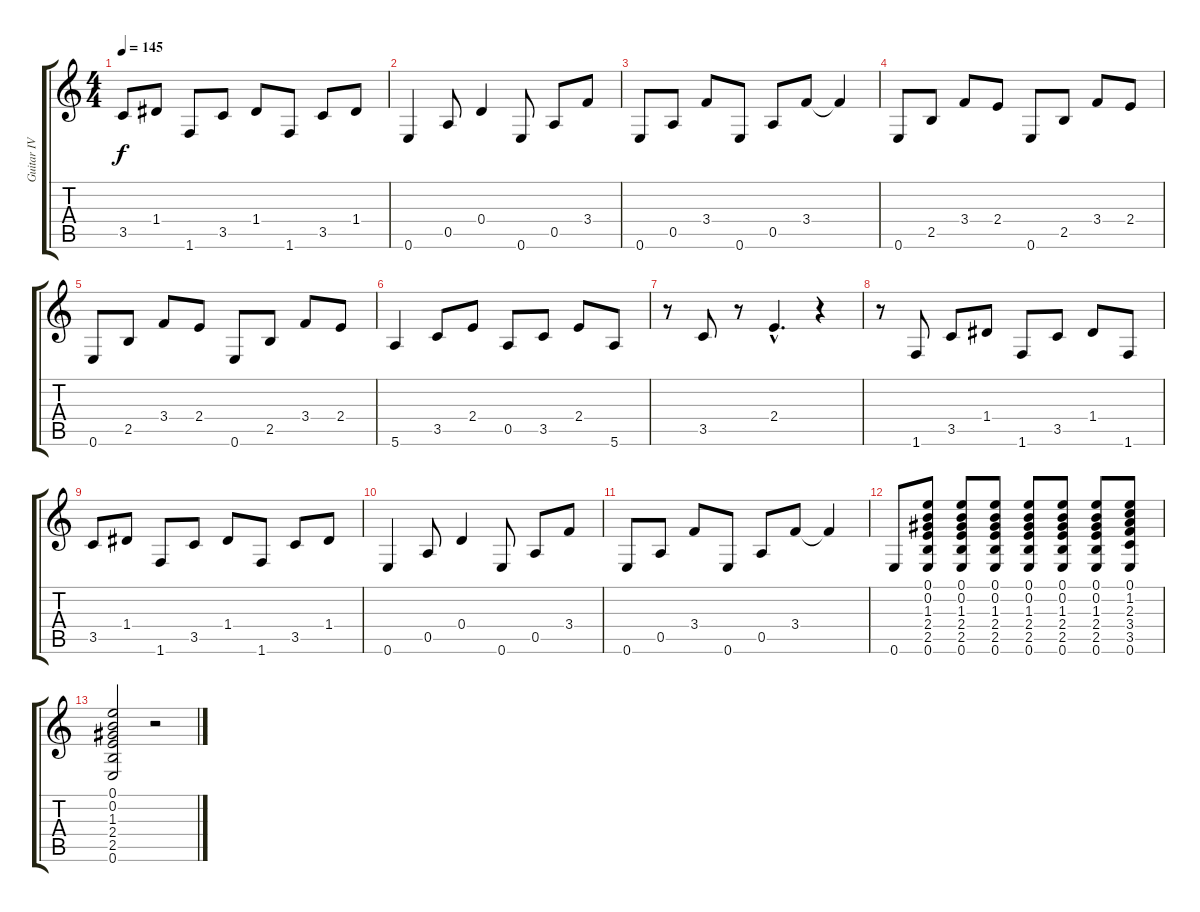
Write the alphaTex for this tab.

\track ("Guitar IV" "Guitar IV") {instrument acousticguitarnylon}
\staff {score tabs}
\tuning (E4 B3 G3 D3 A2 E2) {hide}
\ts (4 4)
\tempo 145
\clef g2
\ks c
3.5.8{dy f} 1.4.8 1.6.8 3.5.8 1.4.8 1.6.8 3.5.8 1.4.8 |
0.6.4 0.5.8 0.4.4 0.6.8 0.5.8 3.4.8 |
0.6.8 0.5.8 3.4.8 0.6.8 0.5.8 3.4.8 3.4{t}.4 |
0.6.8 2.5.8 3.4.8 2.4.8 0.6.8 2.5.8 3.4.8 2.4.8 |
0.6.8 2.5.8 3.4.8 2.4.8 0.6.8 2.5.8 3.4.8 2.4.8 |
5.6.4 3.5.8 2.4.8 0.5.8 3.5.8 2.4.8 5.6.8{volume 11} |
r.8 3.5.8 r.8 2.4{hac}.4{d} r.4 |
r.8 1.6.8 3.5.8 1.4.8 1.6.8 3.5.8 1.4.8 1.6.8 |
3.5.8 1.4.8 1.6.8 3.5.8 1.4.8 1.6.8 3.5.8 1.4.8 |
0.6.4 0.5.8 0.4.4 0.6.8 0.5.8 3.4.8 |
0.6.8 0.5.8 3.4.8 0.6.8 0.5.8 3.4.8 3.4{t}.4 |
0.6.8 (0.1 0.2 1.3 2.4 2.5 0.6).8 (0.1 0.2 1.3 2.4 2.5 0.6).8 (0.1 0.2 1.3 2.4 2.5 0.6).8 (0.1 0.2 1.3 2.4 2.5 0.6).8 (0.1 0.2 1.3 2.4 2.5 0.6).8 (0.1 0.2 1.3 2.4 2.5 0.6).8 (0.1 1.2 2.3 3.4 3.5 0.6).8 |
(0.1 0.2 1.3 2.4 2.5 0.6).2 r.2
